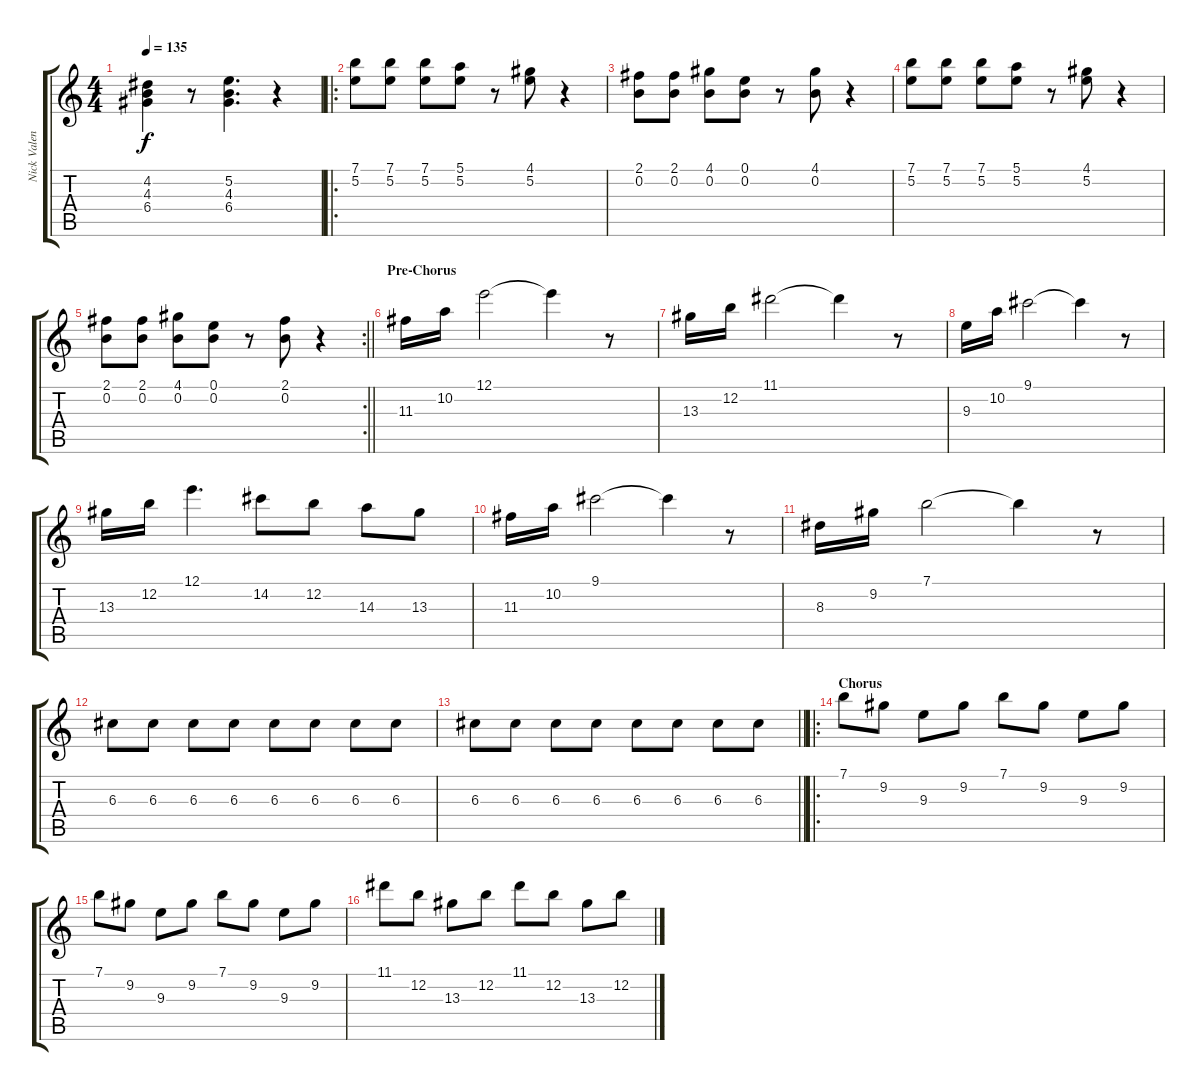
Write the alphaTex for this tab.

\track ("Nick Valensi" "Nick Valen") {instrument overdrivenguitar}
\staff {score tabs}
\tuning (E4 B3 G3 D3 A2 E2) {hide}
\ts (4 4)
\tempo 135
\clef g2
\ks c
(4.2 4.3 6.4).4{dy f} r.8 (5.2 4.3 6.4).4{d} r.4 |
\ro
(7.1 5.2).8 (7.1 5.2).8 (7.1 5.2).8 (5.1 5.2).8 r.8 (4.1 5.2).8 r.4 |
(2.1 0.2).8 (2.1 0.2).8 (4.1 0.2).8 (0.1 0.2).8 r.8 (4.1 0.2).8 r.4 |
(7.1 5.2).8 (7.1 5.2).8 (7.1 5.2).8 (5.1 5.2).8 r.8 (4.1 5.2).8 r.4 |
\rc 2
\barLineRight lightlight
(2.1 0.2).8 (2.1 0.2).8 (4.1 0.2).8 (0.1 0.2).8 r.8 (2.1 0.2).8 r.4 |
\section ("" "Pre-Chorus")
11.3.16 10.2.16 12.1.2 12.1{t}.4 r.8 |
13.3.16 12.2.16 11.1.2 11.1{t}.4 r.8 |
9.3.16 10.2.16 9.1.2 9.1{t}.4 r.8 |
13.3.16 12.2.16 12.1.4{d} 14.2.8 12.2.8 14.3.8 13.3.8 |
11.3.16 10.2.16 9.1.2 9.1{t}.4 r.8 |
8.3.16 9.2.16 7.1.2 7.1{t}.4 r.8 |
6.3.8 6.3.8 6.3.8 6.3.8 6.3.8 6.3.8 6.3.8 6.3.8 |
\barLineRight lightlight
6.3.8 6.3.8 6.3.8 6.3.8 6.3.8 6.3.8 6.3.8 6.3.8 |
\ro
\section ("" "Chorus")
7.1.8 9.2.8 9.3.8 9.2.8 7.1.8 9.2.8 9.3.8 9.2.8 |
7.1.8 9.2.8 9.3.8 9.2.8 7.1.8 9.2.8 9.3.8 9.2.8 |
11.1.8 12.2.8 13.3.8 12.2.8 11.1.8 12.2.8 13.3.8 12.2.8
